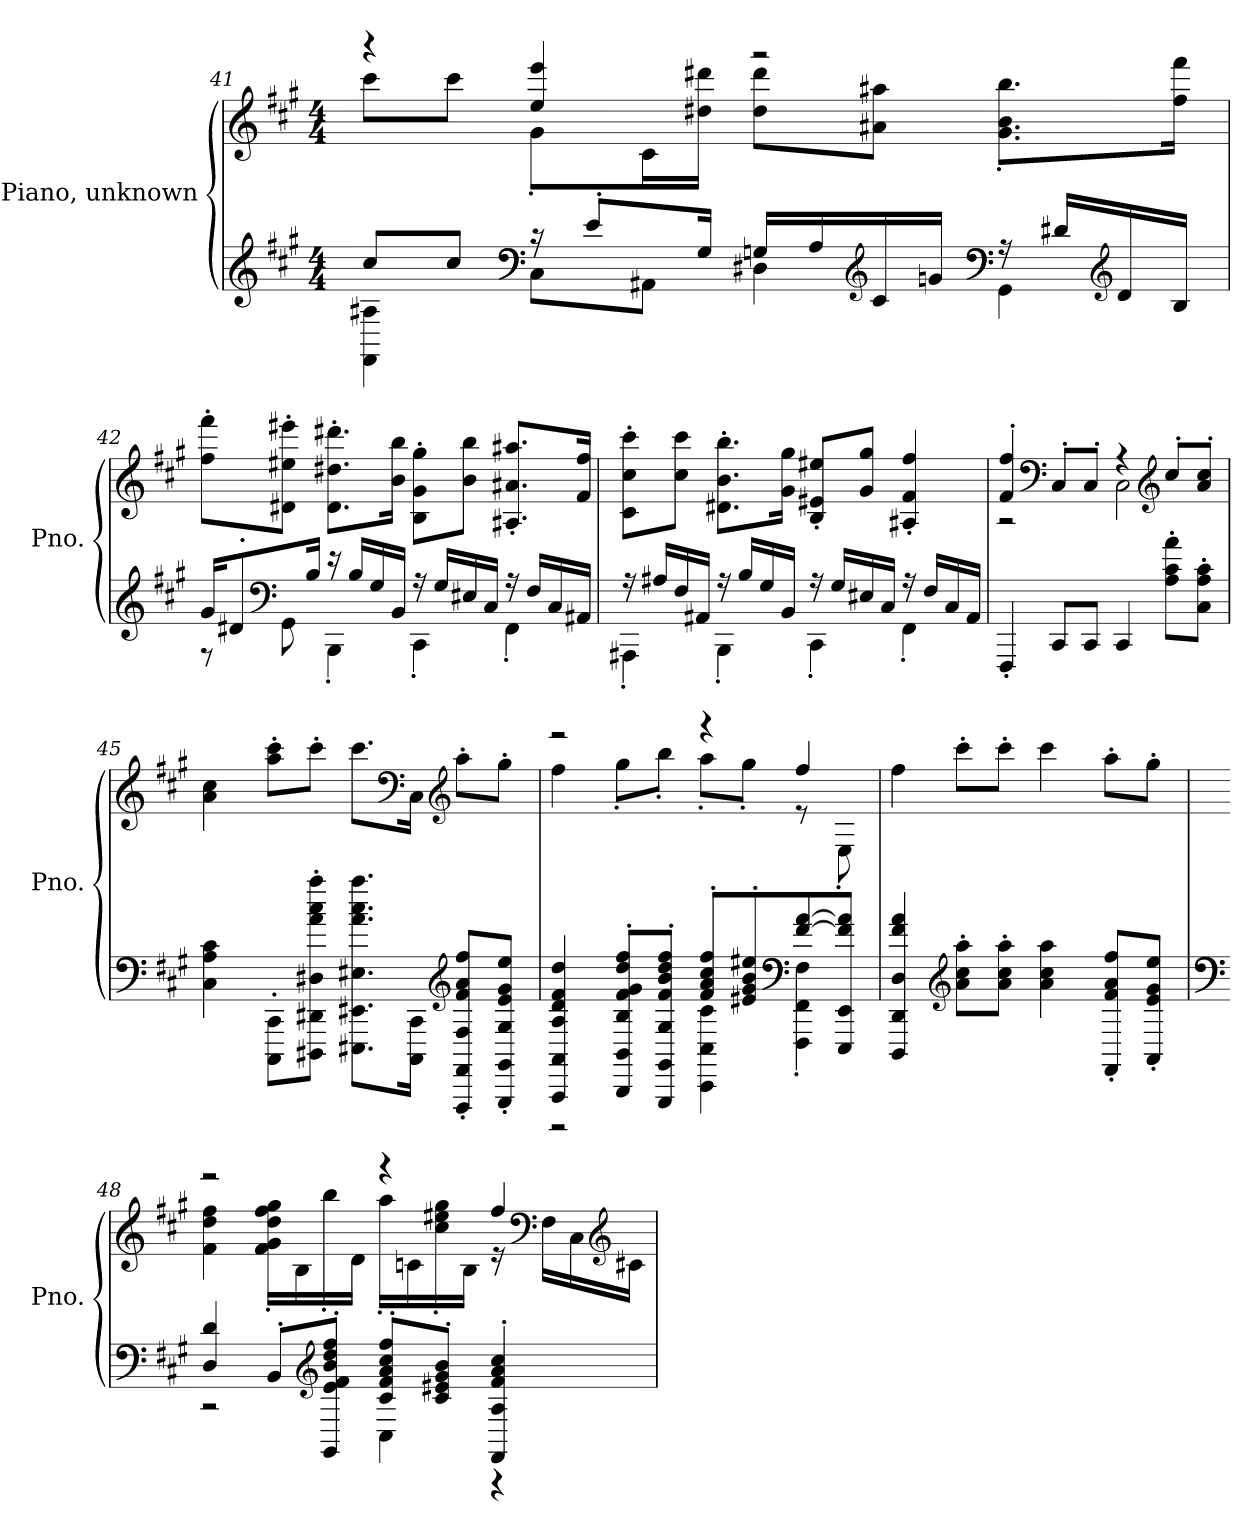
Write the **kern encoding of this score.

**kern	**kern
*part1	*part1
*staff2	*staff1
*I"Piano, unknown	*
*I'Pno.	*
!!LO:PB:g=z
*clefG2	*clefG2
*k[f#c#g#]	*k[f#c#g#]
*M4/4	*M4/4
=41	=41
*^	*^
8cc#/L	4FF#\ 4A#X\	4r	8ccc#\L
8cc#/J	.	.	8ccc#\J
*clefF4	*	*	*
16r	8C#\L	4ee/ 4eee/	8g#'\L
8e'/L	.	.	.
.	8AA#X\J	.	16c#\L
16G#/Jk	.	.	16dd#X\ 16ddd#X\JJ
16Gn/LL	4D#X\	2r	8dd#\ 8ddd#\L
16A#/	.	.	.
*clefG2	*	*	*
16c#/	.	.	8a#X\ 8aa#X\J
16gn/JJ	.	.	.
*clefF4	*	*	*
16r	4GG#\	.	8.g#\' 8.b\' 8.bb\'L
16d#X/LL	.	.	.
*clefG2	*	*	*
16d#/	.	.	.
16B/JJ	.	.	16ff#\ 16fff#\Jk
*	*	*v	*v
!!LO:LB:g=z
=42	=42	=42
16g#/KL	8r	8ff#\' 8fff#\'L
8d#X'/	.	.
*clefF4	*	*
.	8GG#\	8d#X\' 8ee#X\' 8eee#X\'J
16B/Jk	.	.
16r	4BBB'\	8.d#\' 8.dd#X\' 8.ddd#X\'L
16B/LL	.	.
16G#/	.	.
16BB/JJ	.	16b\ 16bb\Jk
16r	4CC#'\	8B\' 8g#\' 8gg#\'L
16G#/LL	.	.
16E#X/	.	8b\ 8bb\J
16C#/JJ	.	.
16r	4FF#'\	8.A#X/' 8.a#X/' 8.aa#X/'L
16F#/LL	.	.
16C#/	.	.
16AA#X/JJ	.	16f#/ 16ff#/Jk
=43	=43	=43
16r	4AAA#X'\	8c#\' 8cc#\' 8ccc#\'L
16A#X/LL	.	.
16F#/	.	8cc#\ 8ccc#\J
16AA#X/JJ	.	.
16r	4BBB'\	8.d#X\' 8.b\' 8.bb\'L
16B/LL	.	.
16G#/	.	.
16BB/JJ	.	16g#\ 16gg#\Jk
16r	4CC#'\	8B/' 8e#X/' 8ee#X/'L
16G#/LL	.	.
16E#X/	.	8g#/ 8gg#/J
16C#/JJ	.	.
16r	4FF#'\	4A#X/' 4f#/' 4ff#/'
16F#/LL	.	.
16C#/	.	.
16AA#/JJ	.	.
*v	*v	*
!!LO:LB:g=z
=44	=44
*	*^
4FFF#'/	4f#/' 4ff#/'	2r
*	*clefF4	*
8CC#/L	8C#'/L	.
8CC#/J	8C#'/J	.
4CC#/	4r	2C#\
*	*clefG2	*
8A\' 8c#\' 8a\'L	8cc#'/L	.
8C#\' 8A\' 8c#\'J	8a/' 8cc#/'J	.
*	*v	*v
=45	=45
4C#\ 4A\ 4c#\	4a\ 4cc#\
8CCC#\' 8CC#\'L	8aa\' 8ccc#\'L
8DDD#X\' 8DD#X\' 8D#X\' 8a\' 8cc#\' 8aa\'J	8ccc#'\J
8.EEE#X\ 8.EE#X\ 8.E#X\ 8.a\ 8.cc#\ 8.aa\L	8.ccc#\L
*	*clefF4
16CCC#\ 16CC#\Jk	16C#\Jk
*clefG2	*clefG2
8FFF#/' 8FF#/' 8F#/' 8f#/' 8a/' 8ff#/'L	8aa'\L
8GGG#/' 8GG#/' 8G#/' 8e/' 8g#/' 8ee/'J	8gg#'\J
=46	=46
*^	*^
4AAA/ 4AA/ 4A/ 4d/ 4f#/ 4dd/	2r	2r	4ff#\
8BBB/' 8BB/' 8B/' 8f#/' 8g#/' 8dd/' 8ff#/'L	.	.	8gg#'\L
8GGG#/' 8GG#/' 8G#/' 8f#/' 8b/' 8dd/' 8ff#/'J	.	.	8bb'\J
8f#/' 8a/' 8cc#/' 8ff#/'L	4CC#\ 4C#\ 4c#\	4r	8aa'\L
8e#X/' 8g#/' 8b/' 8ee#X/'	.	.	8gg#'\J
*clefF4	*	*	*
[8f#/ [8a/	4FFF#\' 4FF#\' 4F#\'	4ff#/	8r
8EEE/ 8EE/ 8f#/] 8a/]J	.	.	8E'\
*v	*v	*	*
*	*v	*v
!!LO:LB:g=z
=47	=47
4DDD/ 4DD/ 4D/ 4f#/ 4a/	4ff#\
*clefG2	*
8a\' 8cc#\' 8aa\'L	8ccc#'\L
8a\' 8cc#\' 8aa\'J	8ccc#'\J
4a\ 4cc#\ 4aa\	4ccc#\
8FF#/' 8f#/' 8a/' 8ff#/'L	8aa'\L
8AA/' 8e/' 8g#/' 8ee/'J	8gg#'\J
=48	=48
*clefF4	*
*^	*^
4D/ 4d/	2r	2r	4f#\ 4dd\ 4ff#\
8BB'/L	.	.	16f#\' 16g#\' 16dd\' 16ff#\' 16gg#\'LL
.	.	.	16B\
*clefG2	*	*	*
8GG#/' 8e/' 8f#/' 8b/' 8dd/' 8ff#/'J	.	.	16bb'\
.	.	.	16d\JJ
8c#/' 8f#/' 8a/' 8cc#/' 8ff#/'L	4C#\	4r	16aa'\LL
.	.	.	16cn\
8c#/' 8e#X/' 8g#/' 8b/'J	.	.	16cc#\' 16ee#X\' 16gg#\'
.	.	.	16B\JJ
4FF#/' 4A/' 4f#/' 4a/' 4cc#/'	4r	4ff#/	16r
*	*	*clefF4	*
.	.	.	16F#\LL
.	.	.	16C#\
*	*	*clefG2	*
.	.	.	16c#X\JJ
*v	*v	*	*
*	*v	*v
=	=
*-	*-
